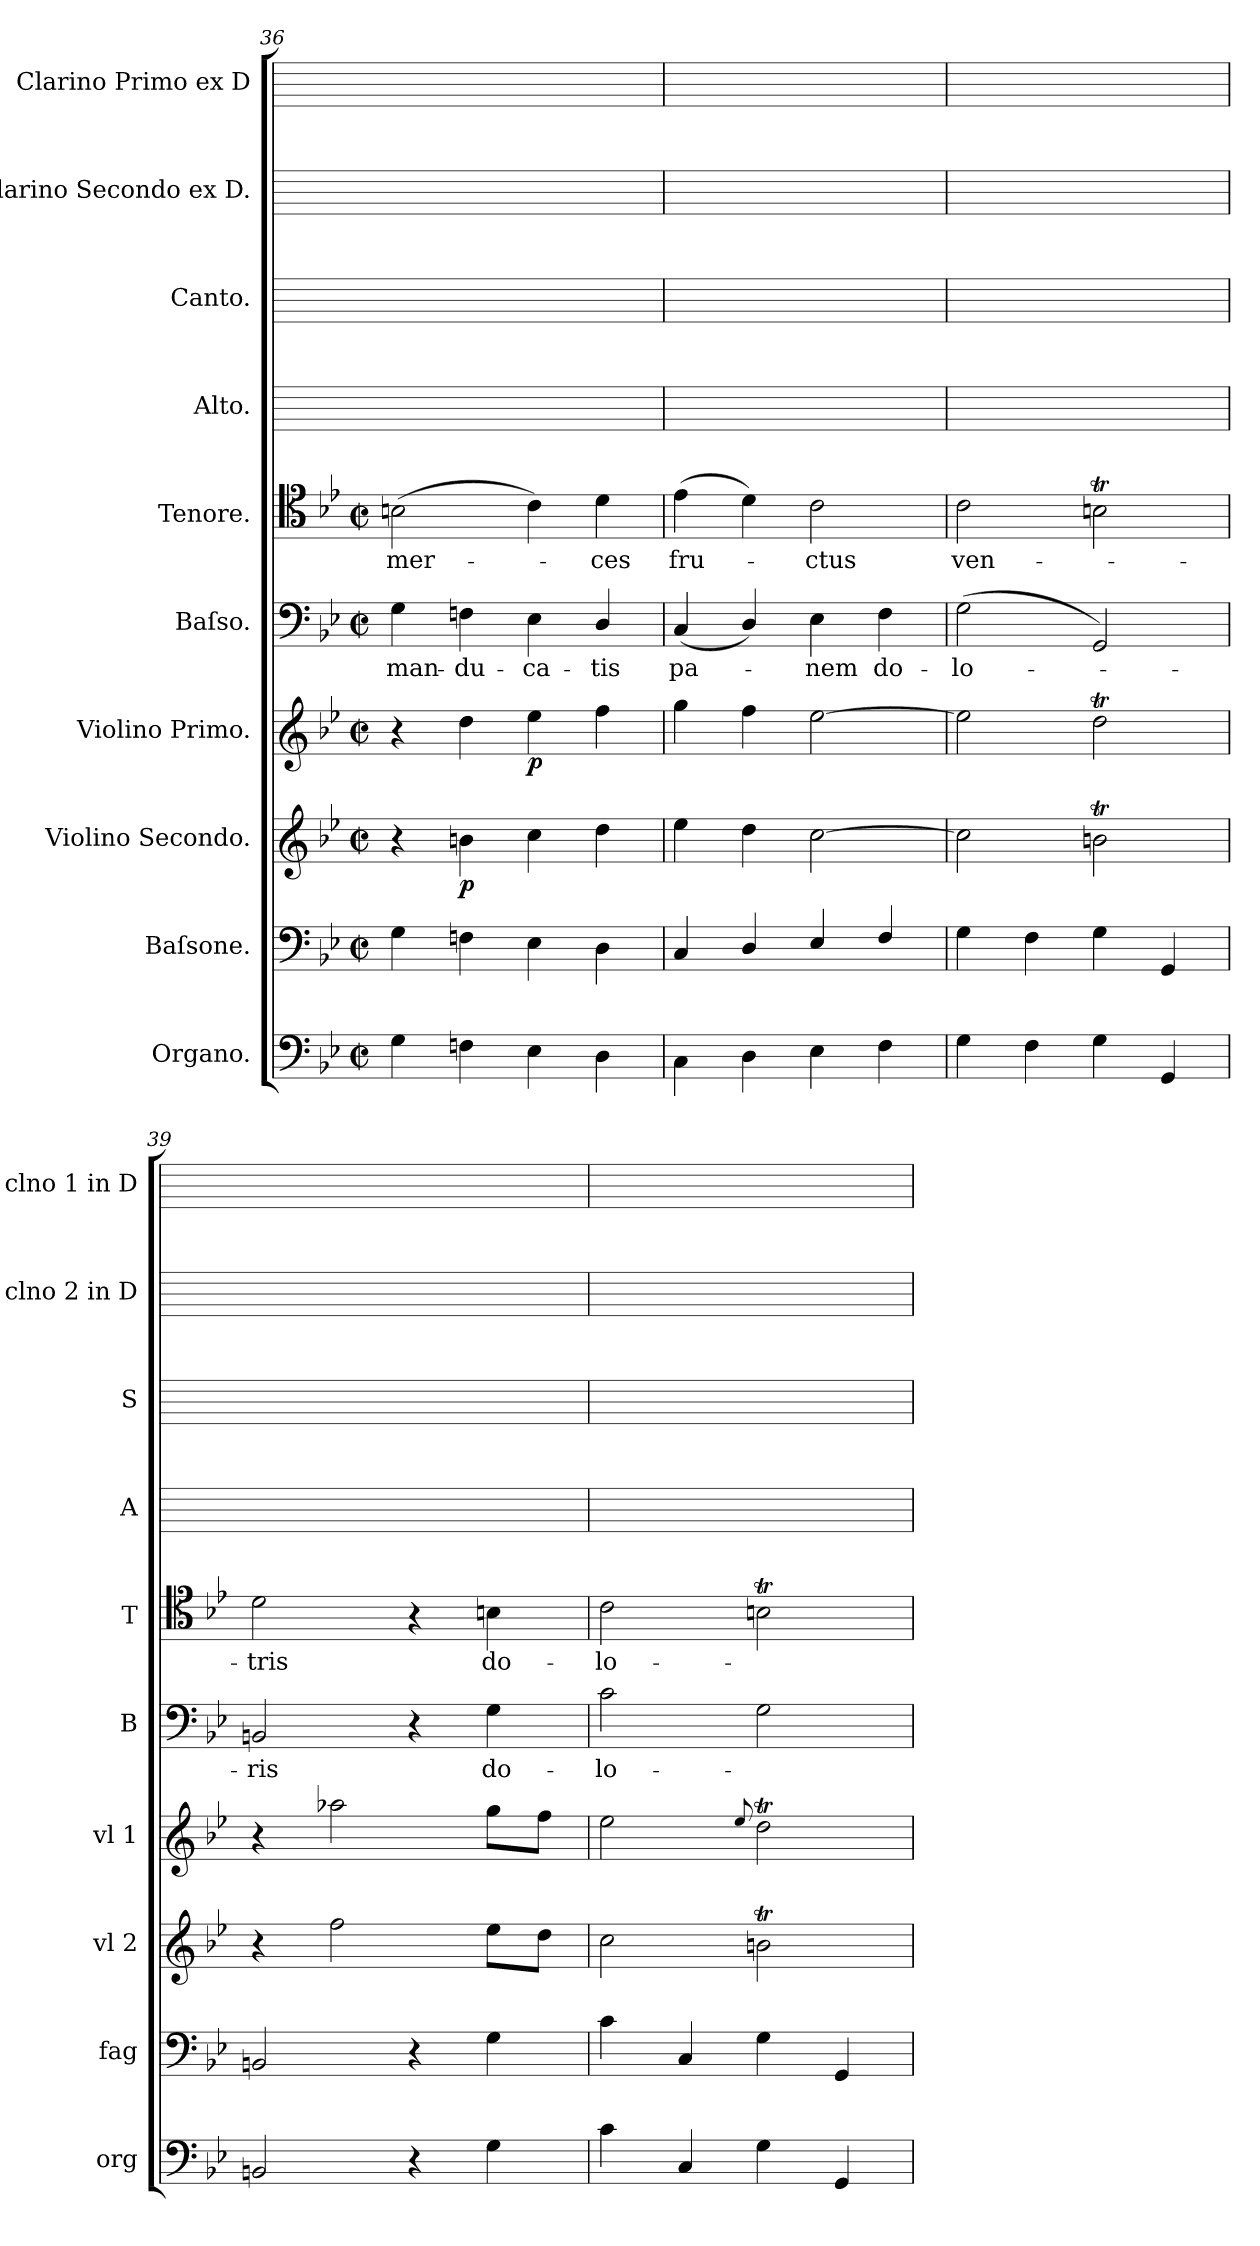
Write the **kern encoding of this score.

**kern	**kern	**kern	**dynam	**kern	**dynam	**kern	**text	**kern	**text	**kern	**kern	**kern	**kern
*part10	*part9	*part8	*part8	*part7	*part7	*part6	*part6	*part5	*part5	*part4	*part3	*part2	*part1
*staff10	*staff9	*staff8	*staff8	*staff7	*staff7	*staff6	*staff6	*staff5	*staff5	*staff4	*staff3	*staff2	*staff1
*I"Organo.	*I"Baſsone.	*I"Violino Secondo.	*	*I"Violino Primo.	*	*I"Baſso.	*	*I"Tenore.	*	*I"Alto.	*I"Canto.	*I"Clarino Secondo ex D.	*I"Clarino Primo ex D
*I'org	*I'fag	*I'vl 2	*	*I'vl 1	*	*I'B	*	*I'T	*	*I'A	*I'S	*I'clno 2 in D	*I'clno 1 in D
*clefF4	*clefF4	*clefG2	*	*clefG2	*	*clefF4	*	*clefC4	*	*	*	*	*
*k[b-e-]	*k[b-e-]	*k[b-e-]	*	*k[b-e-]	*	*k[b-e-]	*	*k[b-e-]	*	*	*	*	*
*g:	*g:	*g:	*	*g:	*	*g:	*	*g:	*	*	*	*	*
*M2/2	*M2/2	*M2/2	*	*M2/2	*	*M2/2	*	*M2/2	*	*	*	*	*
*met(c|)	*met(c|)	*met(c|)	*	*met(c|)	*	*met(c|)	*	*met(c|)	*	*	*	*	*
=36	=36	=36	=36	=36	=36	=36	=36	=36	=36	=36	=36	=36	=36
4G\	4G\	4r	.	4r	.	4G\	man-	(2Bn\	mer-	1ryy	1ryy	1ryy	1ryy
4Fn\	4Fn\	4bn\	p	4dd\	.	4Fn\	-du-	.	.	.	.	.	.
4E-\	4E-\	4cc\	.	4ee-\	p	4E-\	-ca-	4c\)	.	.	.	.	.
4D\	4D\	4dd\	.	4ff\	.	4D/	-tis	4d\	-ces	.	.	.	.
=37	=37	=37	=37	=37	=37	=37	=37	=37	=37	=37	=37	=37	=37
4C\	4C/	4ee-\	.	4gg\	.	(>4C/	pa-	(4e-\	fru-	1ryy	1ryy	1ryy	1ryy
4D\	4D/	4dd\	.	4ff\	.	4D/)	.	4d\)	.	.	.	.	.
4E-\	4E-/	[2cc\	.	[2ee-\	.	4E-\	-nem	2c\	-ctus	.	.	.	.
4F\	4F/	.	.	.	.	4F\	do-	.	.	.	.	.	.
=38	=38	=38	=38	=38	=38	=38	=38	=38	=38	=38	=38	=38	=38
4G\	4G\	2cc\]	.	2ee-\]	.	(2G\	-lo-	2c\	ven-	1ryy	1ryy	1ryy	1ryy
4F\	4F\	.	.	.	.	.	.	.	.	.	.	.	.
4G\	4G\	2bnt\	.	2ddt\	.	2GG/)	.	2Bnt\	.	.	.	.	.
4GG/	4GG/	.	.	.	.	.	.	.	.	.	.	.	.
=39	=39	=39	=39	=39	=39	=39	=39	=39	=39	=39	=39	=39	=39
2BBn/	2BBn/	4r	.	4r	.	2BBn/	-ris	2d\	-tris	1ryy	1ryy	1ryy	1ryy
.	.	2ff\	.	2aa-X\	.	.	.	.	.	.	.	.	.
4r	4r	.	.	.	.	4r	.	4r	.	.	.	.	.
4G\	4G\	8ee-\L	.	8gg\L	.	4G\	do-	4Bn\	do-	.	.	.	.
.	.	8dd\J	.	8ff\J	.	.	.	.	.	.	.	.	.
=40	=40	=40	=40	=40	=40	=40	=40	=40	=40	=40	=40	=40	=40
4c\	4c\	2cc\	.	2ee-\	.	2c\	-lo-	2c\	-lo-	1ryy	1ryy	1ryy	1ryy
4C/	4C/	.	.	.	.	.	.	.	.	.	.	.	.
.	.	.	.	8qqee-/	.	.	.	.	.	.	.	.	.
4G\	4G\	2bnt\	.	2ddt\	.	2G\	.	2Bnt\	.	.	.	.	.
4GG/	4GG/	.	.	.	.	.	.	.	.	.	.	.	.
=	=	=	=	=	=	=	=	=	=	=	=	=	=
*-	*-	*-	*-	*-	*-	*-	*-	*-	*-	*-	*-	*-	*-
